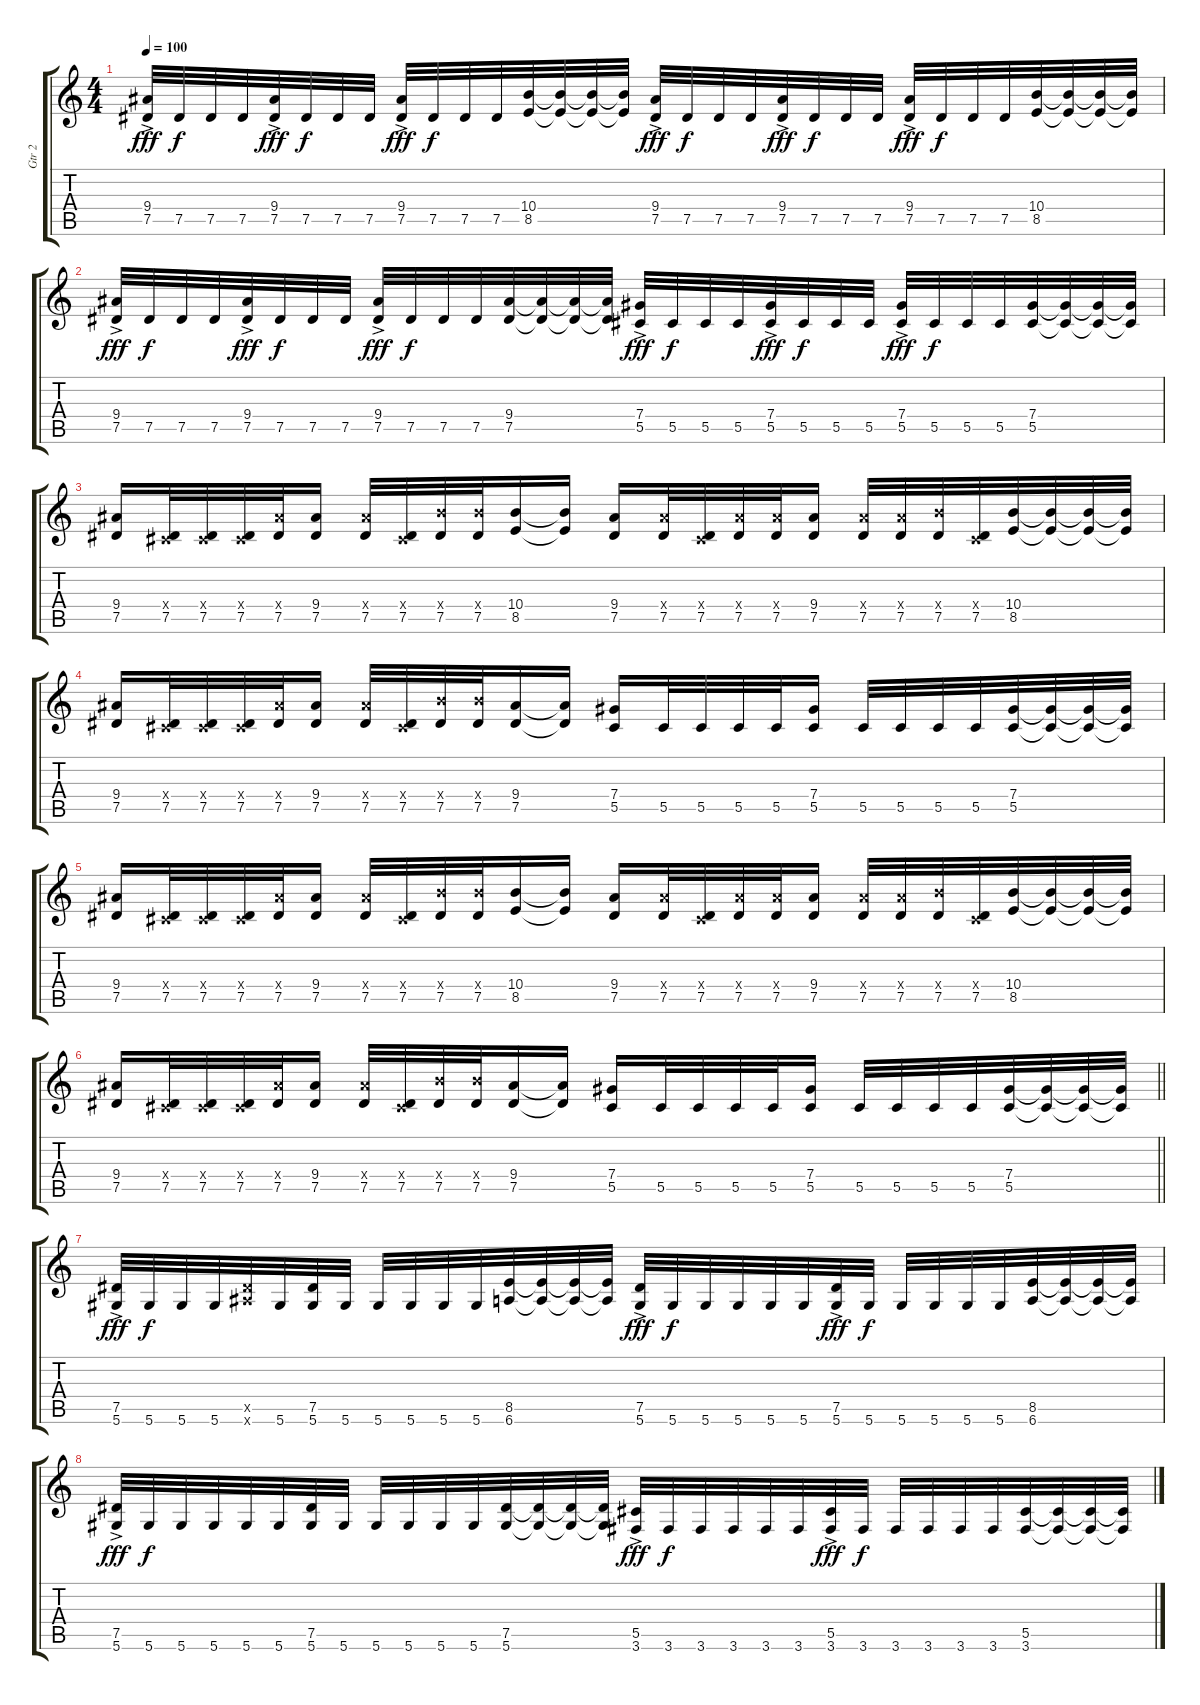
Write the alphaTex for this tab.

\track ("Gtr 2     (Hernan)" "Gtr 2     ") {instrument overdrivenguitar}
\staff {score tabs}
\tuning (Eb4 Bb3 Gb3 Db3 Ab2 Eb2) {hide}
\ts (4 4)
\tempo 100
\clef g2
\ks c
(9.4 7.5{ac}).32{dy fff} 7.5.32{dy f} 7.5.32 7.5.32 (9.4 7.5{ac}).32{dy fff} 7.5.32{dy f} 7.5.32 7.5.32 (9.4 7.5{ac}).32{dy fff} 7.5.32{dy f} 7.5.32 7.5.32 (10.4 8.5).32 (10.4{t} 8.5{t}).32 (10.4{t} 8.5{t}).32 (10.4{t} 8.5{t}).32 (9.4 7.5{ac}).32{dy fff} 7.5.32{dy f} 7.5.32 7.5.32 (9.4 7.5{ac}).32{dy fff} 7.5.32{dy f} 7.5.32 7.5.32 (9.4 7.5{ac}).32{dy fff} 7.5.32{dy f} 7.5.32 7.5.32 (10.4 8.5).32 (10.4{t} 8.5{t}).32 (10.4{t} 8.5{t}).32 (10.4{t} 8.5{t}).32 |
(9.4 7.5{ac}).32{dy fff} 7.5.32{dy f} 7.5.32 7.5.32 (9.4 7.5{ac}).32{dy fff} 7.5.32{dy f} 7.5.32 7.5.32 (9.4 7.5{ac}).32{dy fff} 7.5.32{dy f} 7.5.32 7.5.32 (9.4 7.5).32 (9.4{t} 7.5{t}).32 (9.4{t} 7.5{t}).32 (9.4{t} 7.5{t}).32 (7.4 5.5{ac}).32{dy fff} 5.5.32{dy f} 5.5.32 5.5.32 (7.4 5.5{ac}).32{dy fff} 5.5.32{dy f} 5.5.32 5.5.32 (7.4 5.5{ac}).32{dy fff} 5.5.32{dy f} 5.5.32 5.5.32 (7.4 5.5).32 (7.4{t} 5.5{t}).32 (7.4{t} 5.5{t}).32 (7.4{t} 5.5{t}).32 |
(9.4 7.5).16 (0.4{x} 7.5).32 (0.4{x} 7.5).32 (0.4{x} 7.5).32 (9.4{x} 7.5).32 (9.4 7.5).16 (9.4{x} 7.5).32 (0.4{x} 7.5).32 (10.4{x} 7.5).32 (10.4{x} 7.5).32 (10.4 8.5).16 (10.4{t} 8.5{t}).16 (9.4 7.5).16 (9.4{x} 7.5).32 (0.4{x} 7.5).32 (9.4{x} 7.5).32 (9.4{x} 7.5).32 (9.4 7.5).16 (9.4{x} 7.5).32 (9.4{x} 7.5).32 (10.4{x} 7.5).32 (0.4{x} 7.5).32 (10.4 8.5).32 (10.4{t} 8.5{t}).32 (10.4{t} 8.5{t}).32 (10.4{t} 8.5{t}).32 |
(9.4 7.5).16 (0.4{x} 7.5).32 (0.4{x} 7.5).32 (0.4{x} 7.5).32 (9.4{x} 7.5).32 (9.4 7.5).16 (9.4{x} 7.5).32 (0.4{x} 7.5).32 (10.4{x} 7.5).32 (10.4{x} 7.5).32 (9.4 7.5).16 (9.4{t} 7.5{t}).16 (7.4 5.5).16 5.5.32 5.5.32 5.5.32 5.5.32 (7.4 5.5).16 5.5.32 5.5.32 5.5.32 5.5.32 (7.4 5.5).32 (7.4{t} 5.5{t}).32 (7.4{t} 5.5{t}).32 (7.4{t} 5.5{t}).32 |
(9.4 7.5).16 (0.4{x} 7.5).32 (0.4{x} 7.5).32 (0.4{x} 7.5).32 (9.4{x} 7.5).32 (9.4 7.5).16 (9.4{x} 7.5).32 (0.4{x} 7.5).32 (10.4{x} 7.5).32 (10.4{x} 7.5).32 (10.4 8.5).16 (10.4{t} 8.5{t}).16 (9.4 7.5).16 (9.4{x} 7.5).32 (0.4{x} 7.5).32 (9.4{x} 7.5).32 (9.4{x} 7.5).32 (9.4 7.5).16 (9.4{x} 7.5).32 (9.4{x} 7.5).32 (10.4{x} 7.5).32 (0.4{x} 7.5).32 (10.4 8.5).32 (10.4{t} 8.5{t}).32 (10.4{t} 8.5{t}).32 (10.4{t} 8.5{t}).32 |
\barLineRight lightlight
(9.4 7.5).16 (0.4{x} 7.5).32 (0.4{x} 7.5).32 (0.4{x} 7.5).32 (9.4{x} 7.5).32 (9.4 7.5).16 (9.4{x} 7.5).32 (0.4{x} 7.5).32 (10.4{x} 7.5).32 (10.4{x} 7.5).32 (9.4 7.5).16 (9.4{t} 7.5{t}).16 (7.4 5.5).16 5.5.32 5.5.32 5.5.32 5.5.32 (7.4 5.5).16 5.5.32 5.5.32 5.5.32 5.5.32 (7.4 5.5).32 (7.4{t} 5.5{t}).32 (7.4{t} 5.5{t}).32 (7.4{t} 5.5{t}).32 |
(7.5 5.6{ac}).32{dy fff} 5.6.32{dy f} 5.6.32 5.6.32 (7.5{x} 7.6{x}).32 5.6.32 (7.5 5.6).32 5.6.32 5.6.32 5.6.32 5.6.32 5.6.32 (8.5 6.6).32 (8.5{t} 6.6{t}).32 (8.5{t} 6.6{t}).32 (8.5{t} 6.6{t}).32 (7.5 5.6{ac}).32{dy fff} 5.6.32{dy f} 5.6.32 5.6.32 5.6.32 5.6.32 (7.5 5.6{ac}).32{dy fff} 5.6.32{dy f} 5.6.32 5.6.32 5.6.32 5.6.32 (8.5 6.6).32 (8.5{t} 6.6{t}).32 (8.5{t} 6.6{t}).32 (8.5{t} 6.6{t}).32 |
(7.5 5.6{ac}).32{dy fff} 5.6.32{dy f} 5.6.32 5.6.32 5.6.32 5.6.32 (7.5 5.6).32 5.6.32 5.6.32 5.6.32 5.6.32 5.6.32 (7.5 5.6).32 (7.5{t} 5.6{t}).32 (7.5{t} 5.6{t}).32 (7.5{t} 5.6{t}).32 (5.5 3.6{ac}).32{dy fff} 3.6.32{dy f} 3.6.32 3.6.32 3.6.32 3.6.32 (5.5 3.6{ac}).32{dy fff} 3.6.32{dy f} 3.6.32 3.6.32 3.6.32 3.6.32 (5.5 3.6).32 (5.5{t} 3.6{t}).32 (5.5{t} 3.6{t}).32 (5.5{t} 3.6{t}).32
